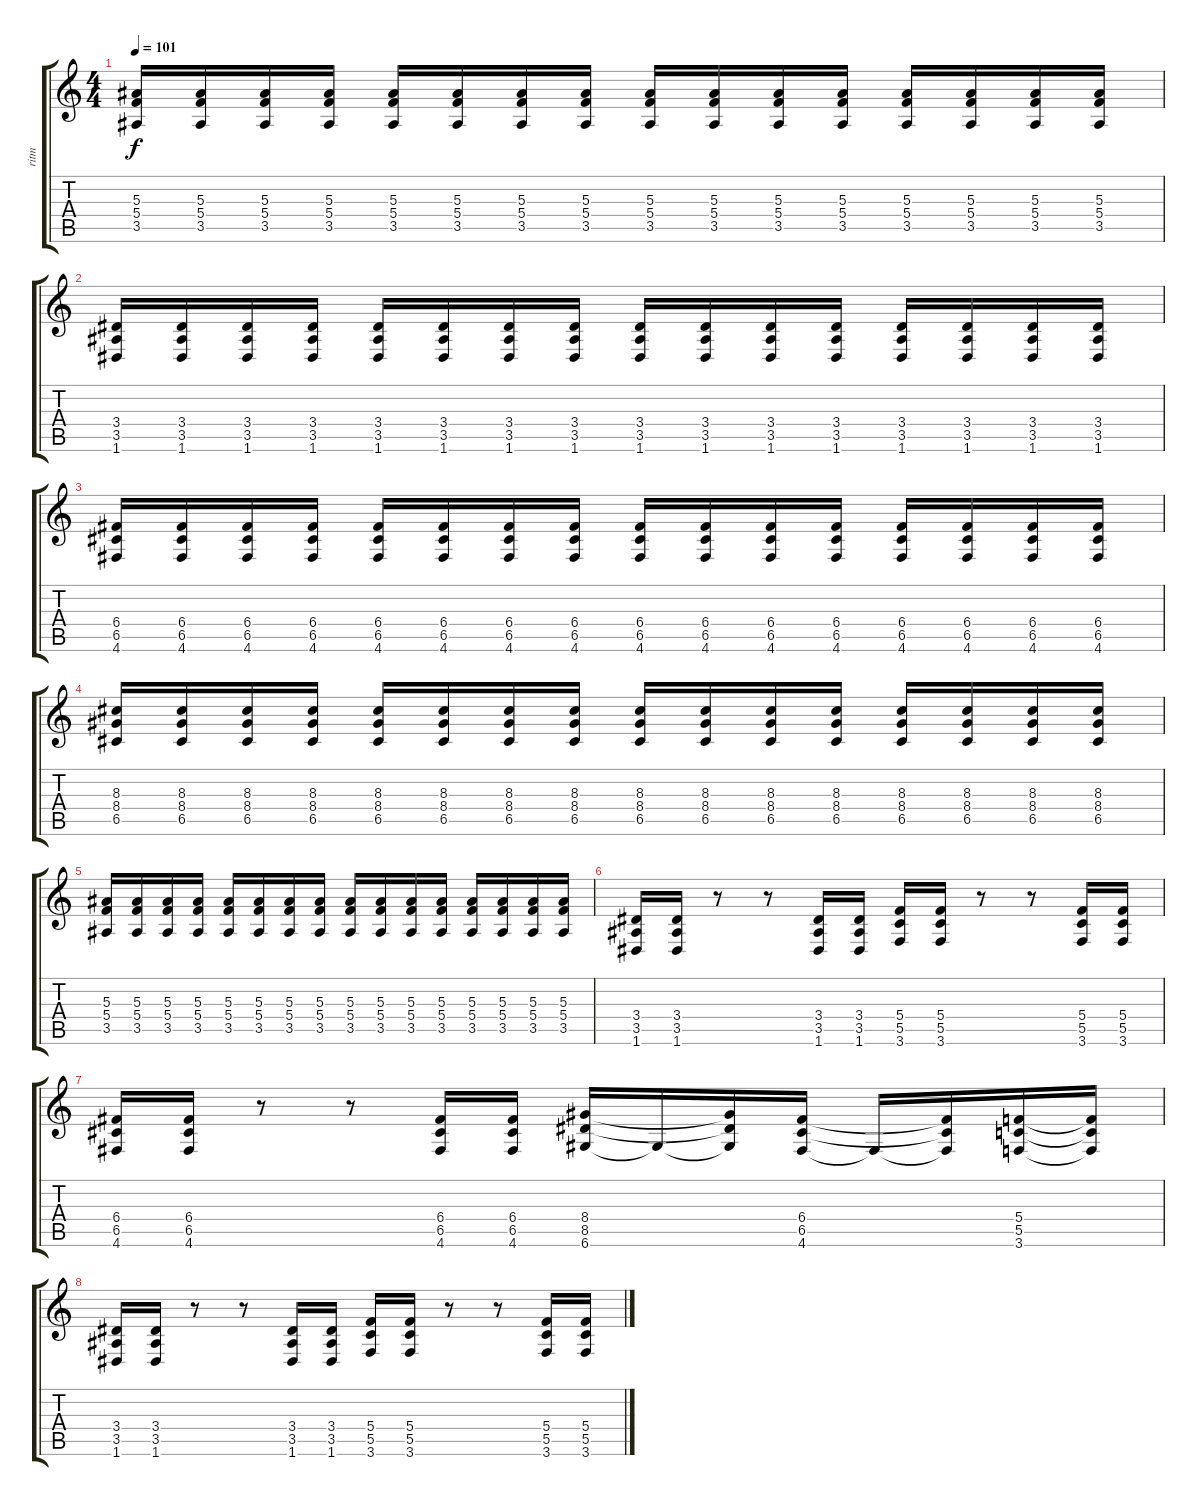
\track ("ritm" "ritm") {instrument distortionguitar}
\staff {score tabs}
\tuning (D4 A3 F3 C3 G2 D2) {hide}
\ts (4 4)
\tempo 101
\clef g2
\ks c
(5.3 5.4 3.5).16{dy f} (5.3 5.4 3.5).16 (5.3 5.4 3.5).16 (5.3 5.4 3.5).16 (5.3 5.4 3.5).16 (5.3 5.4 3.5).16 (5.3 5.4 3.5).16 (5.3 5.4 3.5).16 (5.3 5.4 3.5).16 (5.3 5.4 3.5).16 (5.3 5.4 3.5).16 (5.3 5.4 3.5).16 (5.3 5.4 3.5).16 (5.3 5.4 3.5).16 (5.3 5.4 3.5).16 (5.3 5.4 3.5).16 |
(3.4 3.5 1.6).16 (3.4 3.5 1.6).16 (3.4 3.5 1.6).16 (3.4 3.5 1.6).16 (3.4 3.5 1.6).16 (3.4 3.5 1.6).16 (3.4 3.5 1.6).16 (3.4 3.5 1.6).16 (3.4 3.5 1.6).16 (3.4 3.5 1.6).16 (3.4 3.5 1.6).16 (3.4 3.5 1.6).16 (3.4 3.5 1.6).16 (3.4 3.5 1.6).16 (3.4 3.5 1.6).16 (3.4 3.5 1.6).16 |
(6.4 6.5 4.6).16 (6.4 6.5 4.6).16 (6.4 6.5 4.6).16 (6.4 6.5 4.6).16 (6.4 6.5 4.6).16 (6.4 6.5 4.6).16 (6.4 6.5 4.6).16 (6.4 6.5 4.6).16 (6.4 6.5 4.6).16 (6.4 6.5 4.6).16 (6.4 6.5 4.6).16 (6.4 6.5 4.6).16 (6.4 6.5 4.6).16 (6.4 6.5 4.6).16 (6.4 6.5 4.6).16 (6.4 6.5 4.6).16 |
(8.3 8.4 6.5).16 (8.3 8.4 6.5).16 (8.3 8.4 6.5).16 (8.3 8.4 6.5).16 (8.3 8.4 6.5).16 (8.3 8.4 6.5).16 (8.3 8.4 6.5).16 (8.3 8.4 6.5).16 (8.3 8.4 6.5).16 (8.3 8.4 6.5).16 (8.3 8.4 6.5).16 (8.3 8.4 6.5).16 (8.3 8.4 6.5).16 (8.3 8.4 6.5).16 (8.3 8.4 6.5).16 (8.3 8.4 6.5).16 |
(5.3 5.4 3.5).16 (5.3 5.4 3.5).16 (5.3 5.4 3.5).16 (5.3 5.4 3.5).16 (5.3 5.4 3.5).16 (5.3 5.4 3.5).16 (5.3 5.4 3.5).16 (5.3 5.4 3.5).16 (5.3 5.4 3.5).16 (5.3 5.4 3.5).16 (5.3 5.4 3.5).16 (5.3 5.4 3.5).16 (5.3 5.4 3.5).16 (5.3 5.4 3.5).16 (5.3 5.4 3.5).16 (5.3 5.4 3.5).16 |
(3.4 3.5 1.6).16 (3.4 3.5 1.6).16 r.8 r.8 (3.4 3.5 1.6).16 (3.4 3.5 1.6).16 (5.4 5.5 3.6).16 (5.4 5.5 3.6).16 r.8 r.8 (5.4 5.5 3.6).16 (5.4 5.5 3.6).16 |
(6.4 6.5 4.6).16 (6.4 6.5 4.6).16 r.8 r.8 (6.4 6.5 4.6).16 (6.4 6.5 4.6).16 (8.4 8.5 6.6).16 6.6{t}.16 (8.4{t} 8.5{t} 6.6{t}).16 (6.4 6.5 4.6).16 4.6{t}.16 (6.4{t} 6.5{t} 4.6{t}).16 (5.4 5.5 3.6).16 (5.4{t} 5.5{t} 3.6{t}).16 |
(3.4 3.5 1.6).16 (3.4 3.5 1.6).16 r.8 r.8 (3.4 3.5 1.6).16 (3.4 3.5 1.6).16 (5.4 5.5 3.6).16 (5.4 5.5 3.6).16 r.8 r.8 (5.4 5.5 3.6).16 (5.4 5.5 3.6).16
